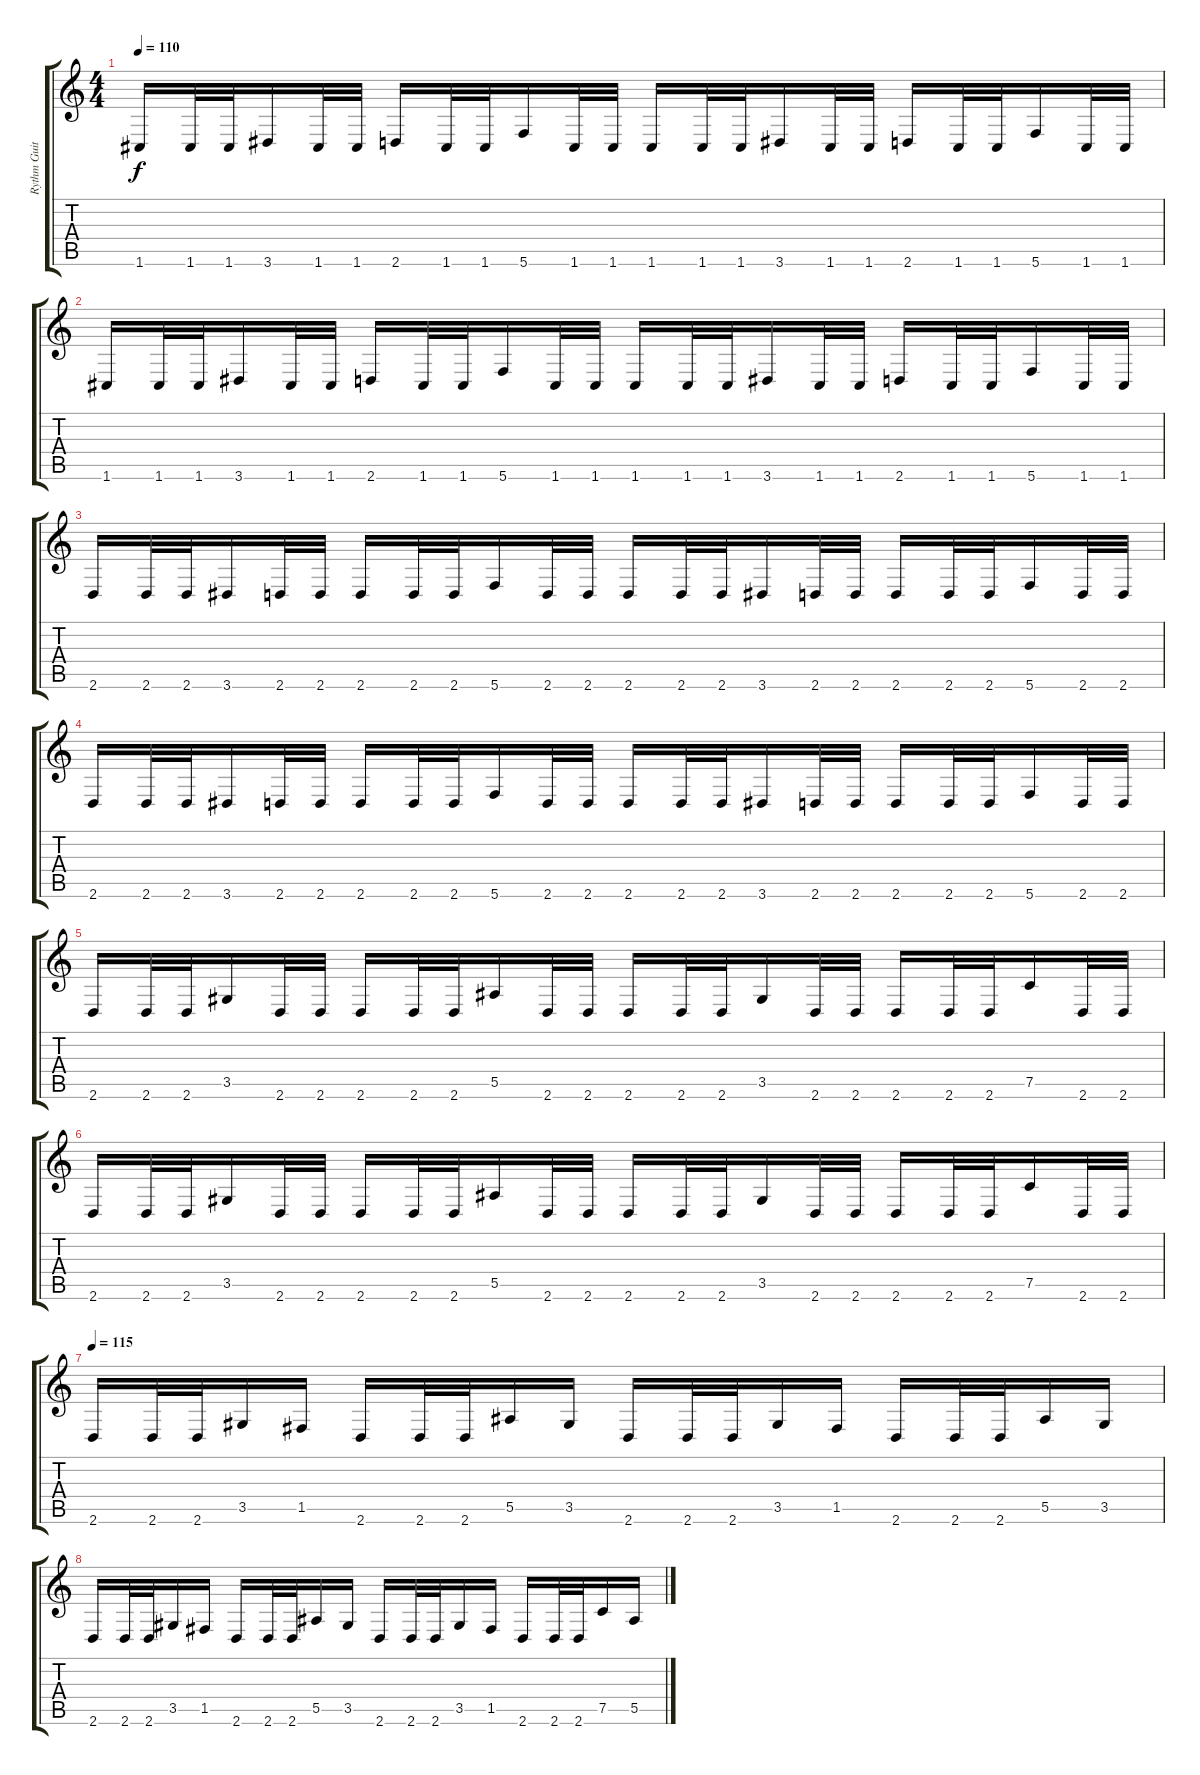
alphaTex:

\track ("Rythm Guitar" "Rythm Guit") {instrument overdrivenguitar}
\staff {score tabs}
\tuning (C4 G3 Eb3 Bb2 F2 C2) {hide}
\ts (4 4)
\tempo 110
\clef g2
\ks c
1.6.16{dy f} 1.6.32 1.6.32 3.6.16 1.6.32 1.6.32 2.6.16 1.6.32 1.6.32 5.6.16 1.6.32 1.6.32 1.6.16 1.6.32 1.6.32 3.6.16 1.6.32 1.6.32 2.6.16 1.6.32 1.6.32 5.6.16 1.6.32 1.6.32 |
1.6.16 1.6.32 1.6.32 3.6.16 1.6.32 1.6.32 2.6.16 1.6.32 1.6.32 5.6.16 1.6.32 1.6.32 1.6.16 1.6.32 1.6.32 3.6.16 1.6.32 1.6.32 2.6.16 1.6.32 1.6.32 5.6.16 1.6.32 1.6.32 |
2.6.16 2.6.32 2.6.32 3.6.16 2.6.32 2.6.32 2.6.16 2.6.32 2.6.32 5.6.16 2.6.32 2.6.32 2.6.16 2.6.32 2.6.32 3.6.16 2.6.32 2.6.32 2.6.16 2.6.32 2.6.32 5.6.16 2.6.32 2.6.32 |
2.6.16 2.6.32 2.6.32 3.6.16 2.6.32 2.6.32 2.6.16 2.6.32 2.6.32 5.6.16 2.6.32 2.6.32 2.6.16 2.6.32 2.6.32 3.6.16 2.6.32 2.6.32 2.6.16 2.6.32 2.6.32 5.6.16 2.6.32 2.6.32 |
2.6.16 2.6.32 2.6.32 3.5.16 2.6.32 2.6.32 2.6.16 2.6.32 2.6.32 5.5.16 2.6.32 2.6.32 2.6.16 2.6.32 2.6.32 3.5.16 2.6.32 2.6.32 2.6.16 2.6.32 2.6.32 7.5.16 2.6.32 2.6.32 |
2.6.16 2.6.32 2.6.32 3.5.16 2.6.32 2.6.32 2.6.16 2.6.32 2.6.32 5.5.16 2.6.32 2.6.32 2.6.16 2.6.32 2.6.32 3.5.16 2.6.32 2.6.32 2.6.16 2.6.32 2.6.32 7.5.16 2.6.32 2.6.32 |
\tempo 115
2.6.16 2.6.32 2.6.32 3.5.16 1.5.16 2.6.16 2.6.32 2.6.32 5.5.16 3.5.16 2.6.16 2.6.32 2.6.32 3.5.16 1.5.16 2.6.16 2.6.32 2.6.32 5.5.16 3.5.16 |
2.6.16 2.6.32 2.6.32 3.5.16 1.5.16 2.6.16 2.6.32 2.6.32 5.5.16 3.5.16 2.6.16 2.6.32 2.6.32 3.5.16 1.5.16 2.6.16 2.6.32 2.6.32 7.5.16 5.5.16
